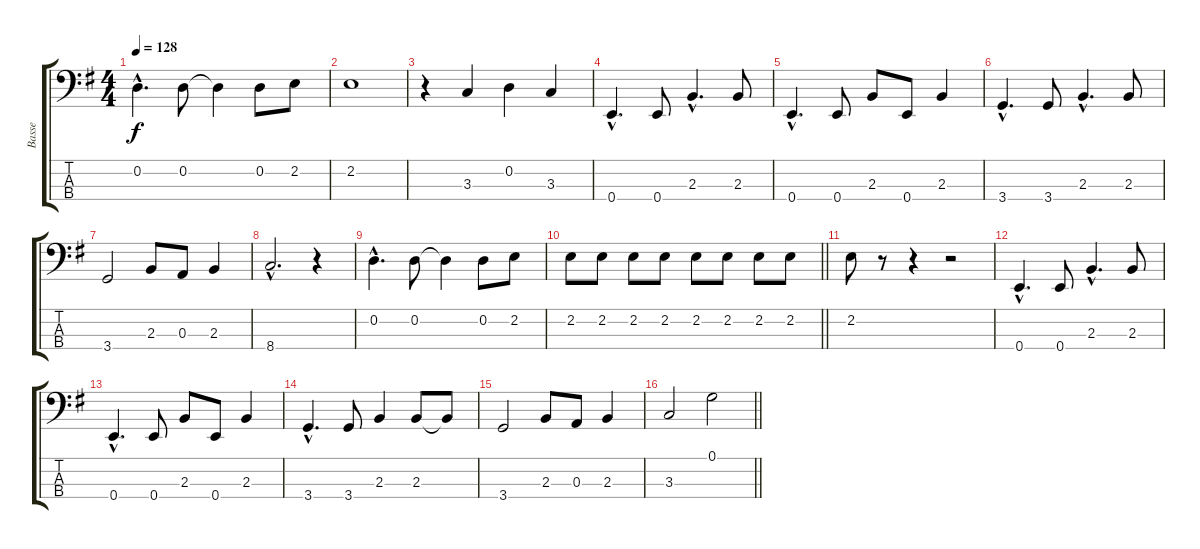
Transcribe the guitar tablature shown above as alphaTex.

\track ("Basse" "Basse") {instrument electricbassfinger}
\staff {score tabs}
\tuning (G2 D2 A1 E1) {hide}
\ts (4 4)
\tempo 128
\clef f4
\ks g
0.2{hac}.4{d dy f} 0.2.8 0.2{t}.4 0.2.8 2.2.8 |
2.2.1 |
r.4 3.3.4 0.2.4 3.3.4 |
0.4{hac}.4{d} 0.4.8 2.3{hac}.4{d} 2.3.8 |
0.4{hac}.4{d} 0.4.8 2.3.8 0.4.8 2.3.4 |
3.4{hac}.4{d} 3.4.8 2.3{hac}.4{d} 2.3.8 |
3.4.2 2.3.8 0.3.8 2.3.4 |
8.4{hac}.2{d} r.4 |
0.2{hac}.4{d} 0.2.8 0.2{t}.4 0.2.8 2.2.8 |
\barLineRight lightlight
2.2.8 2.2.8 2.2.8 2.2.8 2.2.8 2.2.8 2.2.8 2.2.8 |
2.2.8 r.8 r.4 r.2 |
0.4{hac}.4{d} 0.4.8 2.3{hac}.4{d} 2.3.8 |
0.4{hac}.4{d} 0.4.8 2.3.8 0.4.8 2.3.4 |
3.4{hac}.4{d} 3.4.8 2.3.4 2.3.8 2.3{t}.8 |
3.4.2 2.3.8 0.3.8 2.3.4 |
\barLineRight lightlight
3.3.2 0.1.2
